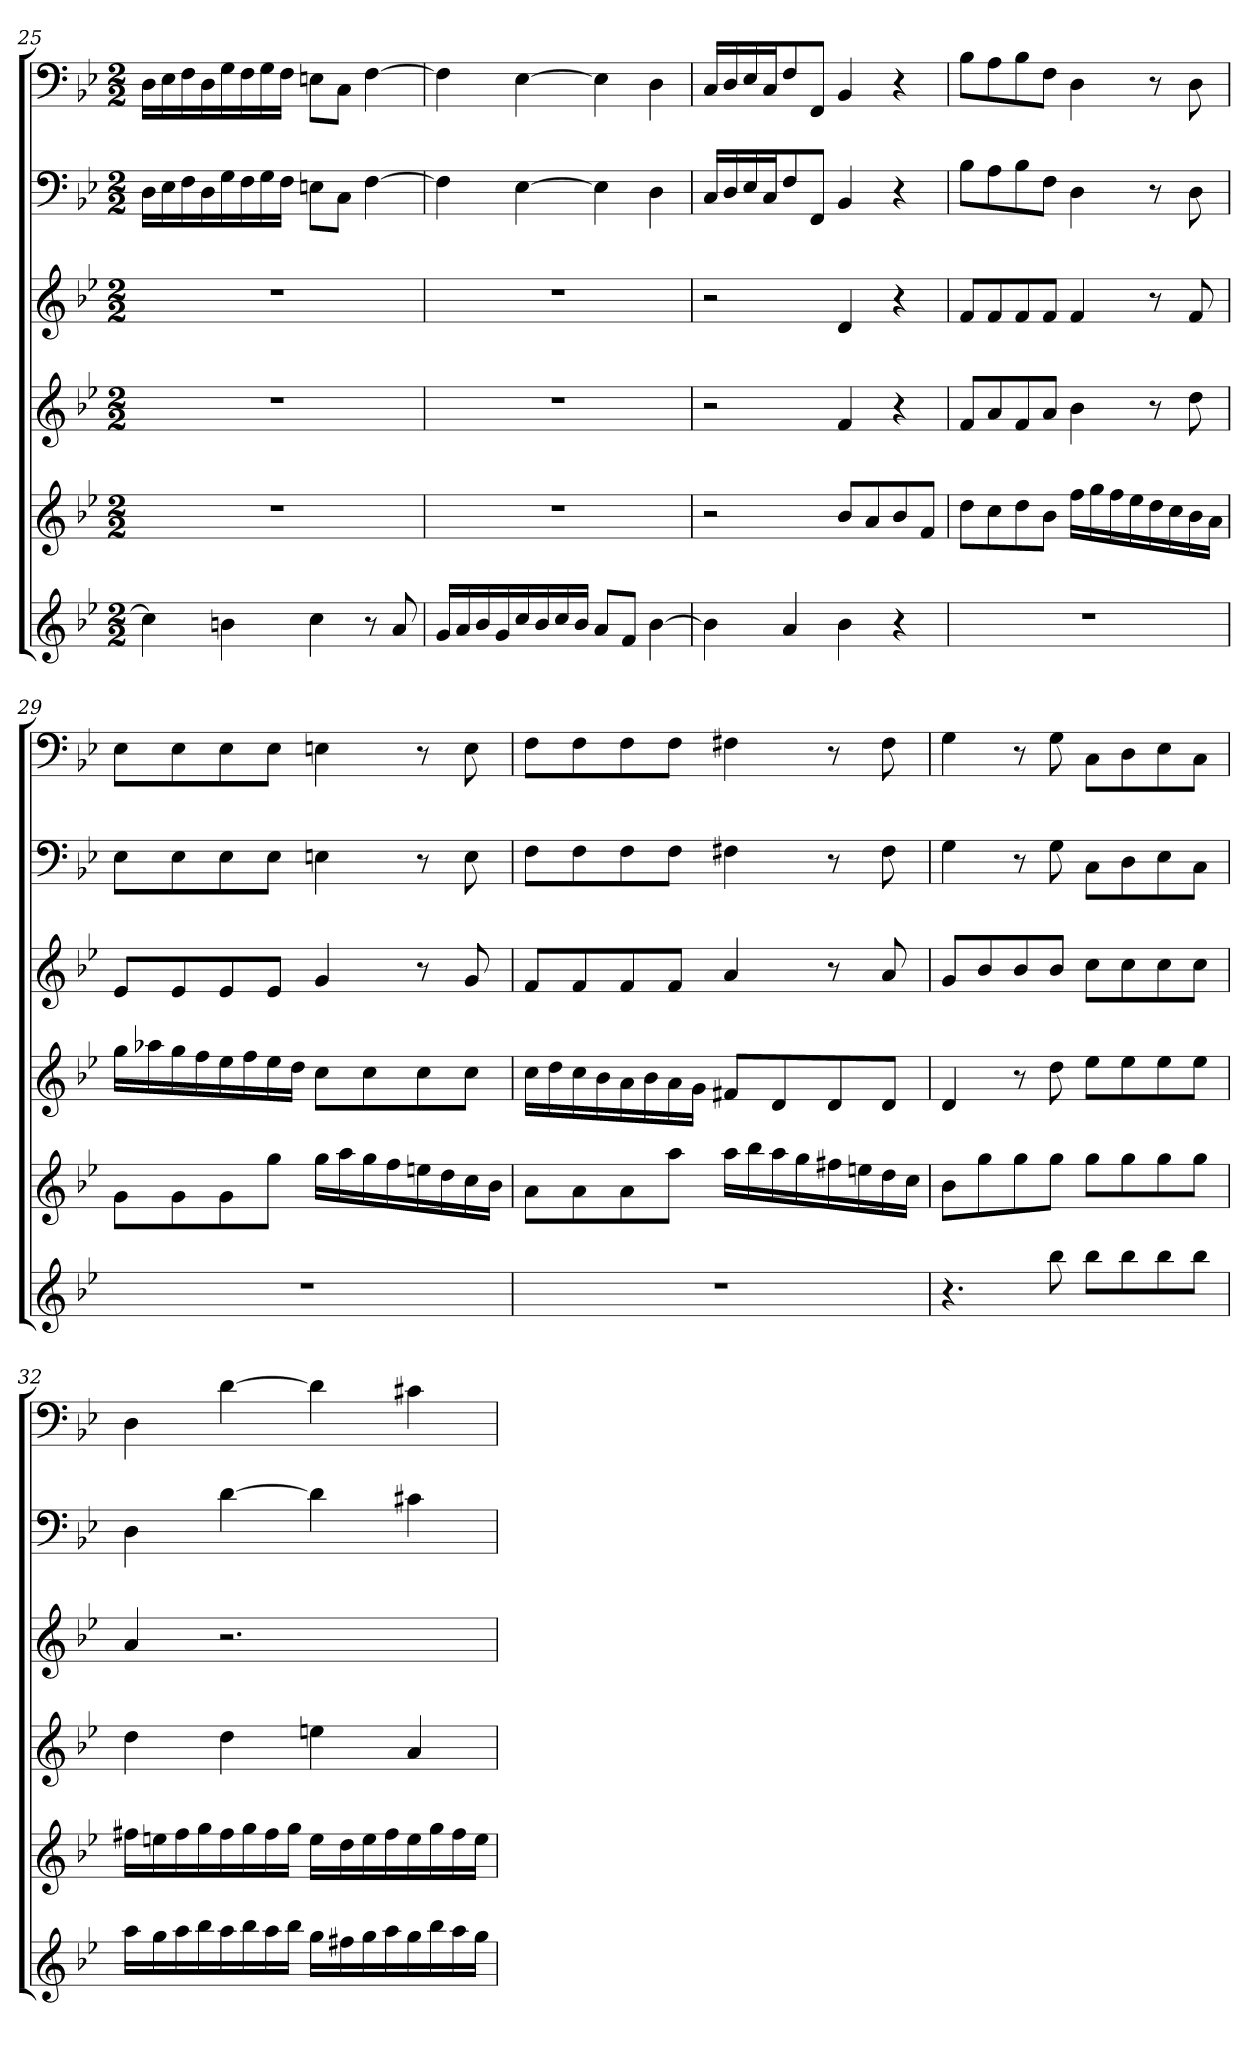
**kern	**kern	**kern	**kern	**kern	**kern
*part6	*part5	*part4	*part3	*part2	*part1
*staff6	*staff5	*staff4	*staff3	*staff2	*staff1
*k[b-e-]	*k[b-e-]	*k[b-e-]	*k[b-e-]	*k[b-e-]	*k[b-e-]
*B-:	*B-:	*B-:	*B-:	*B-:	*B-:
*M2/2	*M2/2	*M2/2	*M2/2	*M2/2	*M2/2
=25	=25	=25	=25	=25	=25
4cc]	1r	1r	1r	16DLL	16DLL
.	.	.	.	16E-	16E-
.	.	.	.	16F	16F
.	.	.	.	16D	16D
4bn	.	.	.	16G	16G
.	.	.	.	16F	16F
.	.	.	.	16G	16G
.	.	.	.	16FJJ	16FJJ
4cc	.	.	.	8EnL	8EnL
.	.	.	.	8CJ	8CJ
8r	.	.	.	[4F	[4F
8a	.	.	.	.	.
=26	=26	=26	=26	=26	=26
16gLL	1r	1r	1r	4F]	4F]
16a	.	.	.	.	.
16b-	.	.	.	.	.
16g	.	.	.	.	.
16cc	.	.	.	[4E-	[4E-
16b-	.	.	.	.	.
16cc	.	.	.	.	.
16b-JJ	.	.	.	.	.
8aL	.	.	.	4E-]	4E-]
8fJ	.	.	.	.	.
[4b-	.	.	.	4D	4D
=27	=27	=27	=27	=27	=27
4b-]	2r	2r	2r	16CLL	16CLL
.	.	.	.	16D	16D
.	.	.	.	16E-	16E-
.	.	.	.	16CJ	16CJ
4a	.	.	.	8F	8F
.	.	.	.	8FFJ	8FFJ
4b-	8b-L	4f	4d	4BB-	4BB-
.	8a	.	.	.	.
4r	8b-	4r	4r	4r	4r
.	8fJ	.	.	.	.
=28	=28	=28	=28	=28	=28
1r	8ddL	8fL	8fL	8B-L	8B-L
.	8cc	8a	8f	8A	8A
.	8dd	8f	8f	8B-	8B-
.	8b-J	8aJ	8fJ	8FJ	8FJ
.	16ffLL	4b-	4f	4D	4D
.	16gg	.	.	.	.
.	16ff	.	.	.	.
.	16ee-	.	.	.	.
.	16dd	8r	8r	8r	8r
.	16cc	.	.	.	.
.	16b-	8dd	8f	8D	8D
.	16aJJ	.	.	.	.
=29	=29	=29	=29	=29	=29
1r	8gL	16ggLL	8e-L	8E-L	8E-L
.	.	16aa-X	.	.	.
.	8g	16gg	8e-	8E-	8E-
.	.	16ff	.	.	.
.	8g	16ee-	8e-	8E-	8E-
.	.	16ff	.	.	.
.	8ggJ	16ee-	8e-J	8E-J	8E-J
.	.	16ddJJ	.	.	.
.	16ggLL	8ccL	4g	4En	4En
.	16aa	.	.	.	.
.	16gg	8cc	.	.	.
.	16ff	.	.	.	.
.	16een	8cc	8r	8r	8r
.	16dd	.	.	.	.
.	16cc	8ccJ	8g	8E	8E
.	16b-JJ	.	.	.	.
=30	=30	=30	=30	=30	=30
1r	8aL	16ccLL	8fL	8FL	8FL
.	.	16dd	.	.	.
.	8a	16cc	8f	8F	8F
.	.	16b-	.	.	.
.	8a	16a	8f	8F	8F
.	.	16b-	.	.	.
.	8aaJ	16a	8fJ	8FJ	8FJ
.	.	16gJJ	.	.	.
.	16aaLL	8f#XL	4a	4F#X	4F#X
.	16bb-	.	.	.	.
.	16aa	8d	.	.	.
.	16gg	.	.	.	.
.	16ff#X	8d	8r	8r	8r
.	16een	.	.	.	.
.	16dd	8dJ	8a	8F#	8F#
.	16ccJJ	.	.	.	.
=31	=31	=31	=31	=31	=31
4.r	8b-L	4d	8gL	4G	4G
.	8gg	.	8b-	.	.
.	8gg	8r	8b-	8r	8r
8bb-	8ggJ	8dd	8b-J	8G	8G
8bb-L	8ggL	8ee-L	8ccL	8CL	8CL
8bb-	8gg	8ee-	8cc	8D	8D
8bb-	8gg	8ee-	8cc	8E-	8E-
8bb-J	8ggJ	8ee-J	8ccJ	8CJ	8CJ
=32	=32	=32	=32	=32	=32
16aaLL	16ff#XLL	4dd	4a	4D	4D
16gg	16een	.	.	.	.
16aa	16ff#	.	.	.	.
16bb-	16gg	.	.	.	.
16aa	16ff#	4dd	2.r	[4d	[4d
16bb-	16gg	.	.	.	.
16aa	16ff#	.	.	.	.
16bb-JJ	16ggJJ	.	.	.	.
16ggLL	16eeLL	4een	.	4d]	4d]
16ff#X	16dd	.	.	.	.
16gg	16ee	.	.	.	.
16aa	16ff#	.	.	.	.
16gg	16ee	4a	.	4c#X	4c#X
16bb-	16gg	.	.	.	.
16aa	16ff#	.	.	.	.
16ggJJ	16eeJJ	.	.	.	.
=	=	=	=	=	=
*-	*-	*-	*-	*-	*-
